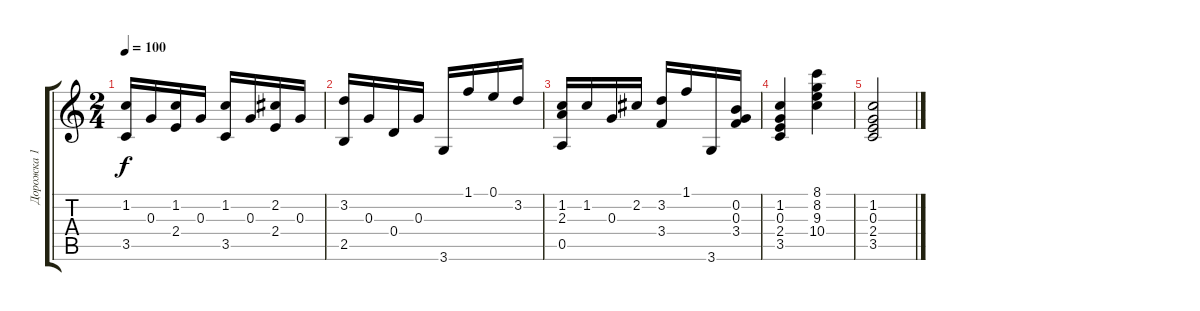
\track ("Дорожка 1" "Дорожка 1") {instrument acousticguitarnylon}
\staff {score tabs}
\tuning (E4 B3 G3 D3 A2 E2) {hide}
\ts (2 4)
\tempo 100
\clef g2
\ks c
(1.2 3.5).16{dy f} 0.3.16 (1.2 2.4).16 0.3.16 (1.2 3.5).16 0.3.16 (2.2 2.4).16 0.3.16 |
(3.2 2.5).16 0.3.16 0.4.16 0.3.16 3.6.16 1.1.16 0.1.16 3.2.16 |
(1.2 2.3 0.5).16 1.2.16 0.3.16 2.2.16 (3.2 3.4).16 1.1.16 3.6.16 (0.2 0.3 3.4).16 |
(1.2 0.3 2.4 3.5).4 (8.1 8.2 9.3 10.4).4 |
(1.2 0.3 2.4 3.5).2
